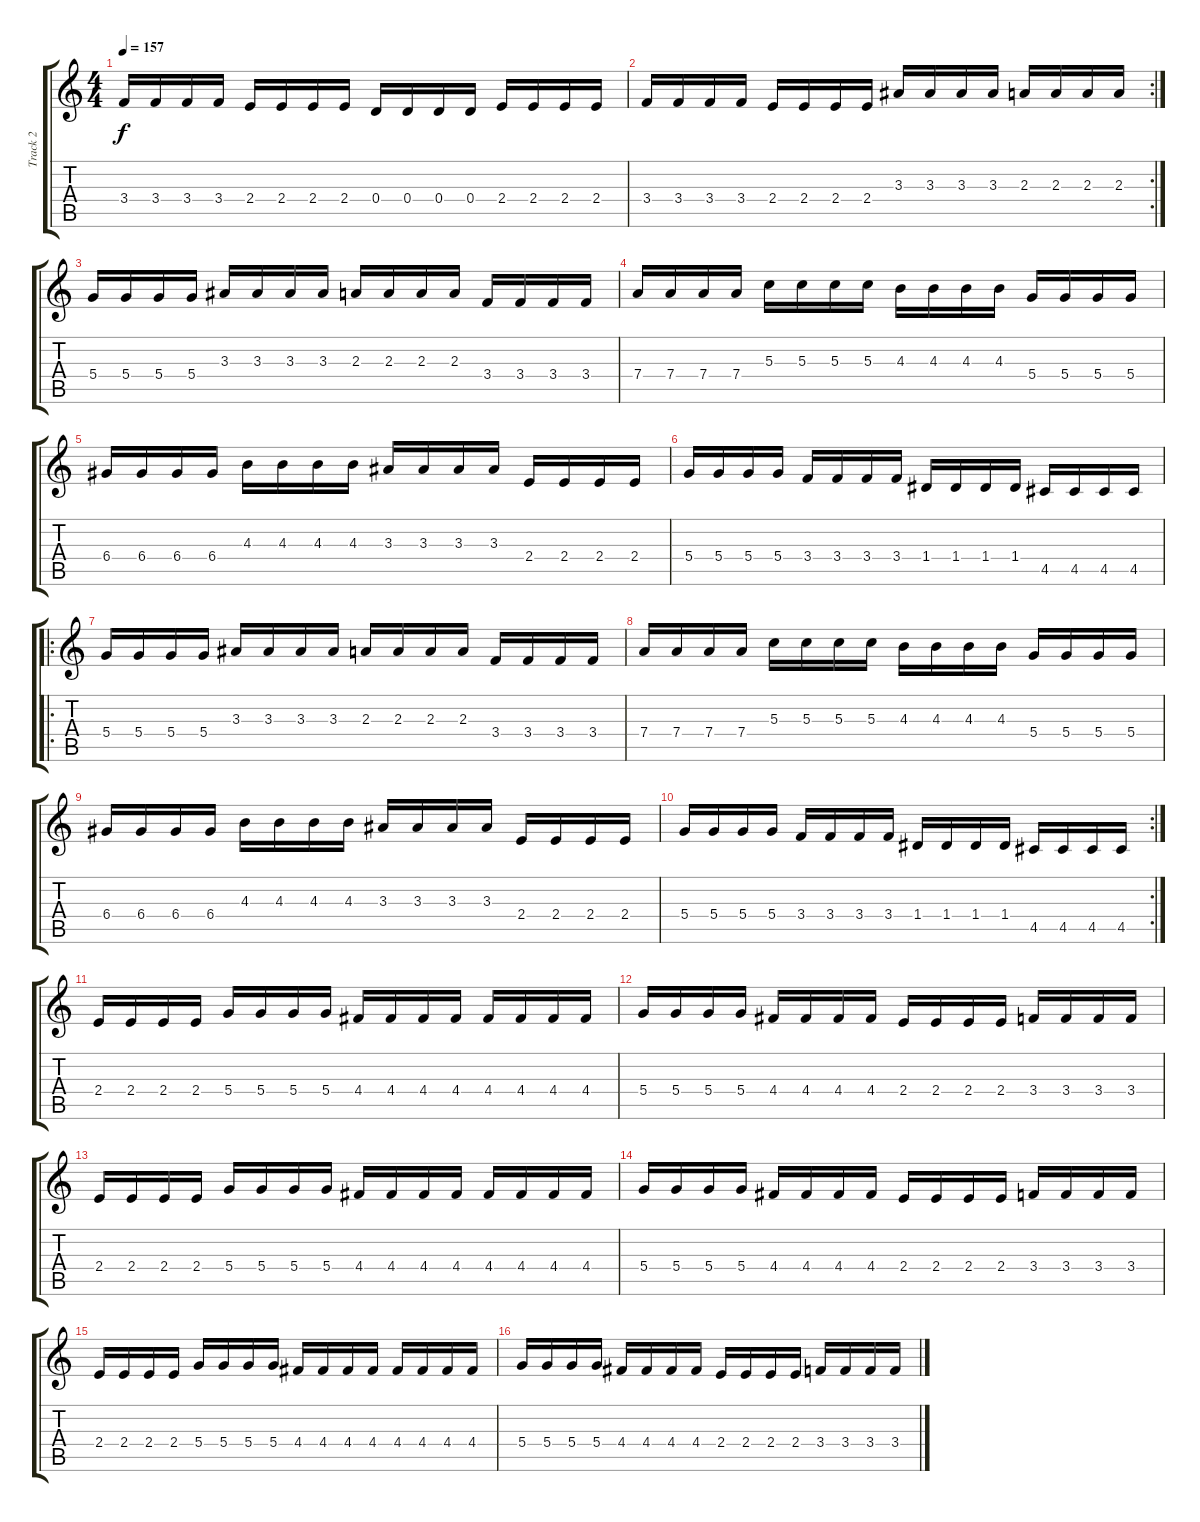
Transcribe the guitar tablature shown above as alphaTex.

\track ("Track 2" "Track 2") {instrument distortionguitar}
\staff {score tabs}
\tuning (E4 B3 G3 D3 A2 E2) {hide}
\ts (4 4)
\tempo 157
\clef g2
\ks c
3.4.16{dy f} 3.4.16 3.4.16 3.4.16 2.4.16 2.4.16 2.4.16 2.4.16 0.4.16 0.4.16 0.4.16 0.4.16 2.4.16 2.4.16 2.4.16 2.4.16 |
\rc 2
3.4.16 3.4.16 3.4.16 3.4.16 2.4.16 2.4.16 2.4.16 2.4.16 3.3.16 3.3.16 3.3.16 3.3.16 2.3.16 2.3.16 2.3.16 2.3.16 |
5.4.16 5.4.16 5.4.16 5.4.16 3.3.16 3.3.16 3.3.16 3.3.16 2.3.16 2.3.16 2.3.16 2.3.16 3.4.16 3.4.16 3.4.16 3.4.16 |
7.4.16 7.4.16 7.4.16 7.4.16 5.3.16 5.3.16 5.3.16 5.3.16 4.3.16 4.3.16 4.3.16 4.3.16 5.4.16 5.4.16 5.4.16 5.4.16 |
6.4.16 6.4.16 6.4.16 6.4.16 4.3.16 4.3.16 4.3.16 4.3.16 3.3.16 3.3.16 3.3.16 3.3.16 2.4.16 2.4.16 2.4.16 2.4.16 |
5.4.16 5.4.16 5.4.16 5.4.16 3.4.16 3.4.16 3.4.16 3.4.16 1.4.16 1.4.16 1.4.16 1.4.16 4.5.16 4.5.16 4.5.16 4.5.16 |
\ro
5.4.16 5.4.16 5.4.16 5.4.16 3.3.16 3.3.16 3.3.16 3.3.16 2.3.16 2.3.16 2.3.16 2.3.16 3.4.16 3.4.16 3.4.16 3.4.16 |
7.4.16 7.4.16 7.4.16 7.4.16 5.3.16 5.3.16 5.3.16 5.3.16 4.3.16 4.3.16 4.3.16 4.3.16 5.4.16 5.4.16 5.4.16 5.4.16 |
6.4.16 6.4.16 6.4.16 6.4.16 4.3.16 4.3.16 4.3.16 4.3.16 3.3.16 3.3.16 3.3.16 3.3.16 2.4.16 2.4.16 2.4.16 2.4.16 |
\rc 2
5.4.16 5.4.16 5.4.16 5.4.16 3.4.16 3.4.16 3.4.16 3.4.16 1.4.16 1.4.16 1.4.16 1.4.16 4.5.16 4.5.16 4.5.16 4.5.16 |
2.4.16 2.4.16 2.4.16 2.4.16 5.4.16 5.4.16 5.4.16 5.4.16 4.4.16 4.4.16 4.4.16 4.4.16 4.4.16 4.4.16 4.4.16 4.4.16 |
5.4.16 5.4.16 5.4.16 5.4.16 4.4.16 4.4.16 4.4.16 4.4.16 2.4.16 2.4.16 2.4.16 2.4.16 3.4.16 3.4.16 3.4.16 3.4.16 |
2.4.16 2.4.16 2.4.16 2.4.16 5.4.16 5.4.16 5.4.16 5.4.16 4.4.16 4.4.16 4.4.16 4.4.16 4.4.16 4.4.16 4.4.16 4.4.16 |
5.4.16 5.4.16 5.4.16 5.4.16 4.4.16 4.4.16 4.4.16 4.4.16 2.4.16 2.4.16 2.4.16 2.4.16 3.4.16 3.4.16 3.4.16 3.4.16 |
2.4.16 2.4.16 2.4.16 2.4.16 5.4.16 5.4.16 5.4.16 5.4.16 4.4.16 4.4.16 4.4.16 4.4.16 4.4.16 4.4.16 4.4.16 4.4.16 |
5.4.16 5.4.16 5.4.16 5.4.16 4.4.16 4.4.16 4.4.16 4.4.16 2.4.16 2.4.16 2.4.16 2.4.16 3.4.16 3.4.16 3.4.16 3.4.16
